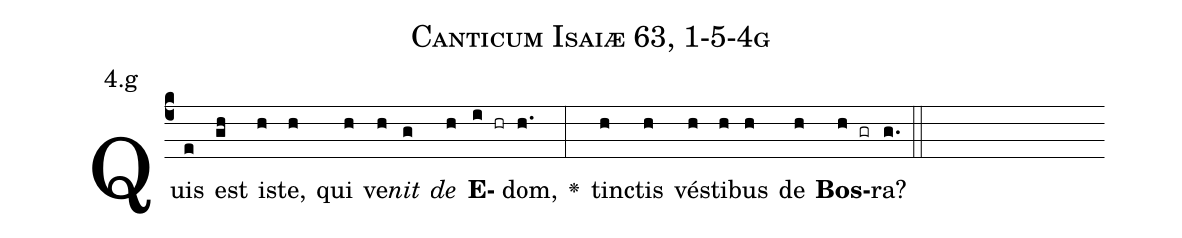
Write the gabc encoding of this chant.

name: Canticum Isaiæ 63, 1-5-4g;
annotation: 4.g;
%%
(c4)Quis(e) est(gh) i(h)ste,(h) qui(h) ve(h)<i>nit</i>(g) <i>de</i>(h) <b>E</b>(i hr)dom,(h.) <v>\greheightstar</v>(:) tin(h)ctis(h) vé(h)sti(h)bus(h) de(h) <b>Bos</b>(h gr)ra?(g.) (::)


%E(h) u(h) o(h) u(h) a(h) e.(g.) (::)
